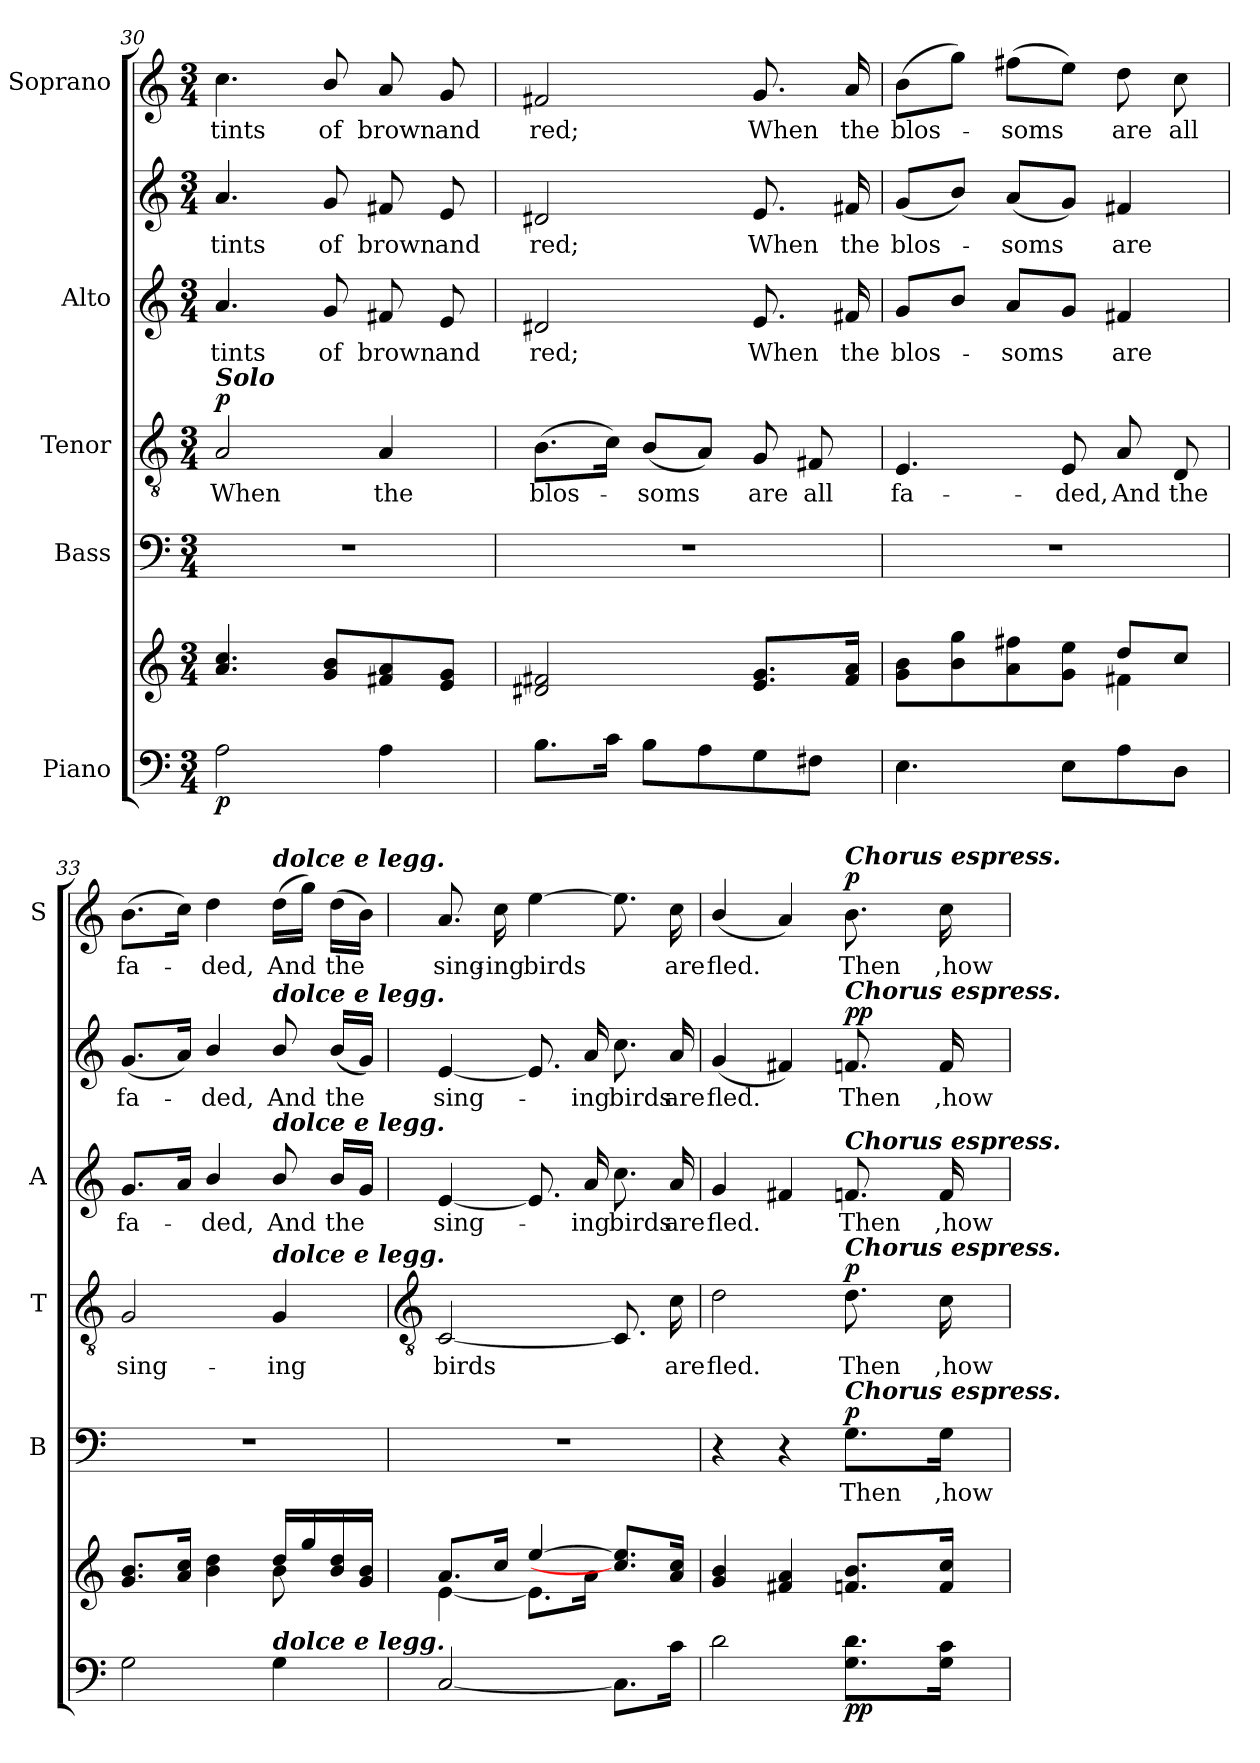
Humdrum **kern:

**kern	**kern	**dynam	**kern	**text	**dynam	**kern	**text	**dynam	**kern	**text	**kern	**text	**dynam	**kern	**text	**dynam
*part5	*part5	*part5	*part4	*part4	*part4	*part3	*part3	*part3	*part2	*part2	*part2	*part2	*part2	*part1	*part1	*part1
*staff7	*staff6	*staff6/7	*staff5	*staff5	*staff5	*staff4	*staff4	*staff4	*staff3	*staff3	*staff2	*staff2	*staff2/3	*staff1	*staff1	*staff1
*I"Piano	*	*	*I"Bass	*	*	*I"Tenor	*	*	*I"Alto	*	*	*	*	*I"Soprano	*	*
*	*	*	*I'B	*	*	*I'T	*	*	*I'A	*	*	*	*	*I'S	*	*
!!LO:LB:g=z
*clefF4	*clefG2	*	*clefF4	*	*	*clefGv2	*	*	*	*	*clefG2	*	*	*clefG2	*	*
*k[]	*k[]	*	*k[]	*	*	*k[]	*	*	*k[]	*	*k[]	*	*	*k[]	*	*
*C:	*C:	*	*C:	*	*	*C:	*	*	*C:	*	*C:	*	*	*C:	*	*
*M3/4	*M3/4	*	*M3/4	*	*	*M3/4	*	*	*M3/4	*	*M3/4	*	*	*M3/4	*	*
=30	=30	=30	=30	=30	=30	=30	=30	=30	=30	=30	=30	=30	=30	=30	=30	=30
*	*^	*	*	*	*	*	*	*	*	*	*	*	*	*	*	*
!	!	!	!	!	!	!	!LO:TX:a:Bi:t=Solo	!	!	!	!	!	!	!	!	!	!
!	!	!LO:N:vis=1	!LO:DY:b=2	!LO:N:vis=1	!	!	!	!LO:LY:b	!LO:DY:b	!	!LO:LY:b	!	!LO:LY:b	!	!	!LO:LY:b	!
2A	4.a/ 4.cc/	2.ryy	p	2.r	.	.	2A	When	p	4.a	tints	4.a	tints	.	4.cc	tints	.
!	!	!	!	!	!	!	!	!	!	!	!LO:LY:b	!	!LO:LY:b	!	!	!LO:LY:b	!
.	8g/ 8b/L	.	.	.	.	.	.	.	.	8g	of	8g	of	.	8b/	of	.
!	!	!	!	!	!	!	!	!LO:LY:b	!	!	!LO:LY:b	!	!LO:LY:b	!	!	!LO:LY:b	!
4A	8f#X/ 8a/	.	.	.	.	.	4A	the	.	8f#X	brown	8f#X	brown	.	8a	brown	.
!	!	!	!	!	!	!	!	!	!	!	!LO:LY:b	!	!LO:LY:b	!	!	!LO:LY:b	!
.	8e/ 8g/J	.	.	.	.	.	.	.	.	8e	and	8e	and	.	8g	and	.
=31	=31	=31	=31	=31	=31	=31	=31	=31	=31	=31	=31	=31	=31	=31	=31	=31	=31
!	!	!LO:N:vis=1	!	!LO:N:vis=1	!	!	!	!LO:LY:b	!	!	!LO:LY:b	!	!LO:LY:b	!	!	!LO:LY:b	!
8.BL	2d#X/ 2f#X/	2.ryy	.	2.r	.	.	(>8.BL	blos-	.	2d#X	red;	2d#X	red;	.	2f#X	red;	.
16cJ	.	.	.	.	.	.	16cJ)	.	.	.	.	.	.	.	.	.	.
!	!	!	!	!	!	!	!	!LO:LY:b	!	!	!	!	!	!	!	!	!
8BL	.	.	.	.	.	.	(<8BL	soms	.	.	.	.	.	.	.	.	.
8A	.	.	.	.	.	.	8AJ)	.	.	.	.	.	.	.	.	.	.
!	!	!	!	!	!	!	!	!LO:LY:b	!	!	!LO:LY:b	!	!LO:LY:b	!	!	!LO:LY:b	!
8G	8.e/ 8.g/L	.	.	.	.	.	8G	are	.	8.e	When	8.e	When	.	8.g	When	.
!	!	!	!	!	!	!	!	!LO:LY:b	!	!	!	!	!	!	!	!	!
8F#XJ	.	.	.	.	.	.	8F#X	all	.	.	.	.	.	.	.	.	.
!	!	!	!	!	!	!	!	!	!	!	!LO:LY:b	!	!LO:LY:b	!	!	!LO:LY:b	!
.	16f#/ 16a/J	.	.	.	.	.	.	.	.	16f#X	the	16f#X	the	.	16a	the	.
=32	=32	=32	=32	=32	=32	=32	=32	=32	=32	=32	=32	=32	=32	=32	=32	=32	=32
!	!	!	!	!LO:N:vis=1	!	!	!	!LO:LY:b	!	!	!LO:LY:b	!	!LO:LY:b	!	!	!LO:LY:b	!
4.E	8g\ 8b\L	2ryy	.	2.r	.	.	4.E	fa-	.	8gL	blos-	(<8gL	blos-	.	(8bL	blos-	.
.	8b\ 8gg\	.	.	.	.	.	.	.	.	8bJ	.	8bJ)	.	.	8ggJ)	.	.
!	!	!	!	!	!	!	!	!	!	!	!LO:LY:b	!	!LO:LY:b	!	!	!LO:LY:b	!
.	8a\ 8ff#X\	.	.	.	.	.	.	.	.	8aL	soms	(<8aL	soms	.	(>8ff#XL	soms	.
!	!	!	!	!	!	!	!	!LO:LY:b	!	!	!	!	!	!	!	!	!
8EL	8g\ 8ee\J	.	.	.	.	.	8E	-ded,	.	8gJ	.	8gJ)	.	.	8eeJ)	.	.
!	!	!	!	!	!	!	!	!LO:LY:b	!	!	!LO:LY:b	!	!LO:LY:b	!	!	!LO:LY:b	!
8A	8dd/L	4f#X\	.	.	.	.	8A	And	.	4f#X	are	4f#X	are	.	8dd	are	.
!	!	!	!	!	!	!	!	!LO:LY:b	!	!	!	!	!	!	!	!LO:LY:b	!
8DJ	8cc/J	.	.	.	.	.	8D	the	.	.	.	.	.	.	8cc	all	.
=33	=33	=33	=33	=33	=33	=33	=33	=33	=33	=33	=33	=33	=33	=33	=33	=33	=33
!	!	!	!	!LO:N:vis=1	!	!	!	!LO:LY:b	!	!	!LO:LY:b	!	!LO:LY:b	!	!	!LO:LY:b	!
2G	8.g/ 8.b/L	2ryy	.	2.r	.	.	2G	sing-	.	8.gL	fa-	(<8.gL	fa-	.	(>8.bL	fa-	.
.	16a/ 16cc/J	.	.	.	.	.	.	.	.	16aJ	.	16aJ)	.	.	16ccJ)	.	.
!	!	!	!	!	!	!	!	!	!	!	!LO:LY:b	!	!LO:LY:b	!	!	!LO:LY:b	!
.	4b\ 4dd\	.	.	.	.	.	.	.	.	4b/	ded,	4b/	ded,	.	4dd	ded,	.
!	!	!	!	!	!	!	!	!	!	!	!	!	!	!	!LO:TX:a:Bi:t=dolce e legg.	!	!
!	!	!	!	!	!	!	!	!	!	!	!	!LO:TX:a:Bi:t=dolce e legg.	!	!	!	!	!
!	!	!	!	!	!	!	!	!	!	!LO:TX:a:Bi:t=dolce e legg.	!	!	!	!	!	!	!
!	!	!	!	!	!	!	!LO:TX:a:Bi:t=dolce e legg.	!	!	!	!	!	!	!	!	!	!
!LO:TX:a:Bi:t=dolce e legg.	!	!	!	!	!	!	!	!	!	!	!	!	!	!	!	!	!
!	!	!	!	!	!	!	!	!LO:LY:b	!	!	!LO:LY:b	!	!LO:LY:b	!	!	!LO:LY:b	!
4G	16dd/LL	8b\	.	.	.	.	4G	-ing	.	8b/	And	8b/	And	.	(>16ddLL	And	.
.	16gg/	.	.	.	.	.	.	.	.	.	.	.	.	.	16ggJJ)	.	.
!	!	!	!	!	!	!	!	!	!	!	!LO:LY:b	!	!LO:LY:b	!	!	!LO:LY:b	!
.	16b/ 16dd/	8ryy	.	.	.	.	.	.	.	16bLL	the	(<16bLL	the	.	(>16ddLL	the	.
.	16g/ 16b/JJ	.	.	.	.	.	.	.	.	16gJJ	.	16gJJ)	.	.	16bJJ)	.	.
!!LO:LB:g=z
=34	=34	=34	=34	=34	=34	=34	=34	=34	=34	=34	=34	=34	=34	=34	=34	=34	=34
*	*	*	*	*	*	*	*clefGv2	*	*	*	*	*	*	*	*	*	*
!	!	!	!	!LO:N:vis=1	!	!	!	!LO:LY:b	!	!	!LO:LY:b	!	!LO:LY:b	!	!	!LO:LY:b	!
[2C	8.a/L	[4e\	.	2.r	.	.	[2C	birds	.	[4e	sing-	[4e	sing-	.	8.a	sing-	.
!	!	!	!	!	!	!	!	!	!	!	!	!	!	!	!	!LO:LY:b	!
.	16cc/J	.	.	.	.	.	.	.	.	.	.	.	.	.	16cc	-ing	.
!	!	!	!	!	!	!	!	!	!	!	!	!	!	!	!	!LO:LY:b	!
.	[4ee/	8.e\L]	.	.	.	.	.	.	.	8.e]	.	8.e]	.	.	[4ee	birds	.
!	!	!	!	!	!	!	!	!	!	!	!LO:LY:b	!	!LO:LY:b	!	!	!	!
.	.	16a\J	.	.	.	.	.	.	.	16a	ing	16a	ing	.	.	.	.
!	!	!	!	!	!	!	!	!	!	!	!LO:LY:b	!	!LO:LY:b	!	!	!	!
8.CL]	8.cc/] 8.ee/]L	4ryy	.	.	.	.	8.C]	.	.	8.cc	birds	8.cc	birds	.	8.ee]	.	.
!	!	!	!	!	!	!	!	!LO:LY:b	!	!	!LO:LY:b	!	!LO:LY:b	!	!	!LO:LY:b	!
16cJ	16a/ 16cc/J	.	.	.	.	.	16c	are	.	16a	are	16a	are	.	16cc	are	.
=35	=35	=35	=35	=35	=35	=35	=35	=35	=35	=35	=35	=35	=35	=35	=35	=35	=35
!	!	!LO:N:vis=1	!	!	!	!	!	!LO:LY:b	!	!	!LO:LY:b	!	!LO:LY:b	!	!	!LO:LY:b	!
2d	4g/ 4b/	2.ryy	.	4r	.	.	2d	fled.	.	4g	fled.	(<4g	fled.	.	(<4b/	fled.	.
.	4f#X/ 4a/	.	.	4r	.	.	.	.	.	4f#X	.	4f#X)	.	.	4a)	.	.
!	!	!	!	!	!	!	!	!	!	!	!	!	!	!	!LO:TX:a:Bi:t=Chorus espress.	!	!
!	!	!	!	!	!	!	!	!	!	!	!	!LO:TX:a:Bi:t=Chorus espress.	!	!	!	!	!
!	!	!	!	!	!	!	!	!	!	!LO:TX:a:Bi:t=Chorus espress.	!	!	!	!	!	!	!
!	!	!	!	!	!	!	!LO:TX:a:Bi:t=Chorus espress.	!	!	!	!	!	!	!	!	!	!
!	!	!	!	!LO:TX:a:Bi:t=Chorus espress.	!	!	!	!	!	!	!	!	!	!	!	!	!
!	!	!	!LO:DY:b=2	!	!LO:LY:b	!	!	!LO:LY:b	!	!	!LO:LY:b	!	!LO:LY:b	!	!	!LO:LY:b	!
!	!	!	!LO:DY:n=1:b	!	!	!LO:DY:b	!	!	!LO:DY:b	!	!	!	!	!LO:DY:b=2	!	!	!
!	!	!	!	!	!	!	!	!	!	!	!	!	!	!LO:DY:n=1:b	!	!	!LO:DY:b
8.G 8.dL	8.fn/ 8.b/L	.	p p	8.G\L	Then	p	8.d	Then	p	8.fn	Then	8.fn	Then	p p	8.b	Then	p
!	!	!	!	!	!LO:LY:b	!	!	!LO:LY:b	!	!	!LO:LY:b	!	!LO:LY:b	!	!	!LO:LY:b	!
16G 16cJ	16f/ 16cc/J	.	.	16G\Jk	,how	.	16c	,how	.	16f	,how	16f	,how	.	16cc	,how	.
*	*v	*v	*	*	*	*	*	*	*	*	*	*	*	*	*	*	*
=	=	=	=	=	=	=	=	=	=	=	=	=	=	=	=	=
*-	*-	*-	*-	*-	*-	*-	*-	*-	*-	*-	*-	*-	*-	*-	*-	*-
